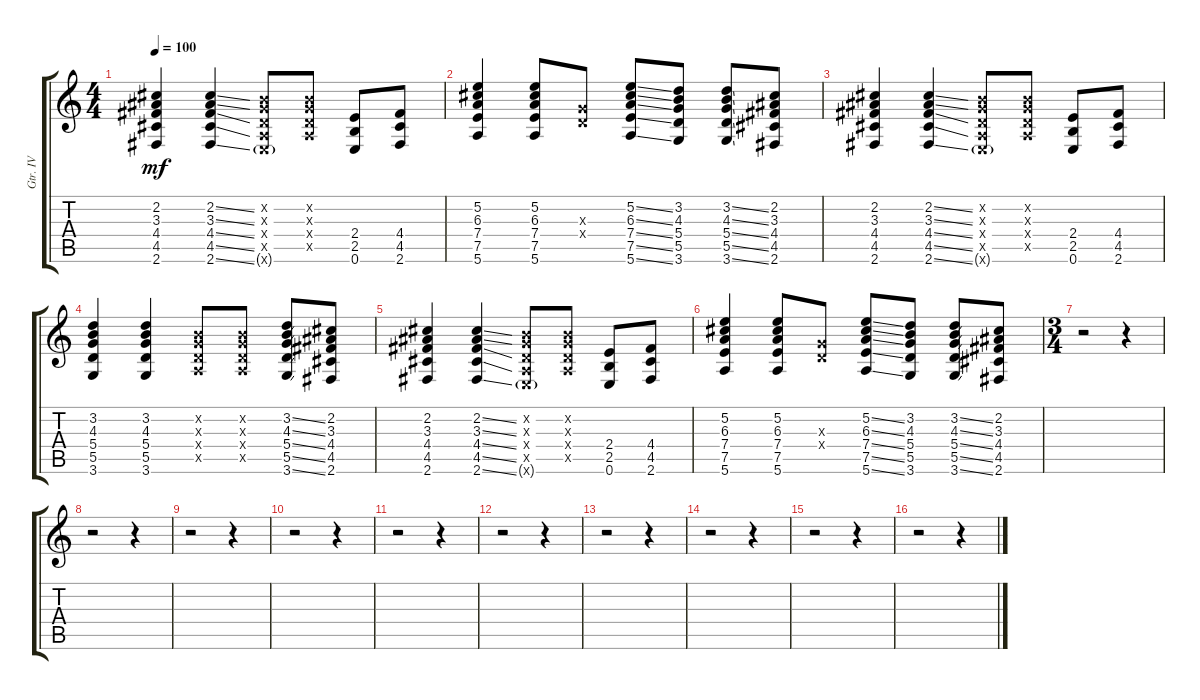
\track ("Gtr. IV" "Gtr. IV") {instrument distortionguitar}
\staff {score tabs}
\tuning (E4 B3 G3 D3 A2 E2) {hide}
\ts (4 4)
\tempo 100
\clef g2
\ks c
(2.2 3.3 4.4 4.5 2.6).4{dy mf} (2.2{ss} 3.3{ss} 4.4{ss} 4.5{ss} 2.6{ss}).4 (0.2{x} 0.3{x} 0.4{x} 0.5{x} 0.6{g x}).8 (0.2{x} 0.3{x} 0.4{x} 0.5{x}).8 (2.4 2.5 0.6).8 (4.4 4.5 2.6).8 |
(5.2 6.3 7.4 7.5 5.6).4 (5.2 6.3 7.4 7.5 5.6).8 (0.3{x} 0.4{x}).8 (5.2{ss} 6.3{ss} 7.4{ss} 7.5{ss} 5.6{ss}).8 (3.2 4.3 5.4 5.5 3.6).8 (3.2{ss} 4.3{ss} 5.4{ss} 5.5{ss} 3.6{ss}).8 (2.2 3.3 4.4 4.5 2.6).8 |
(2.2 3.3 4.4 4.5 2.6).4{instrument distortionguitar} (2.2{ss} 3.3{ss} 4.4{ss} 4.5{ss} 2.6{ss}).4 (0.2{x} 0.3{x} 0.4{x} 0.5{x} 0.6{g x}).8 (0.2{x} 0.3{x} 0.4{x} 0.5{x}).8 (2.4 2.5 0.6).8 (4.4 4.5 2.6).8 |
(3.2 4.3 5.4 5.5 3.6).4 (3.2 4.3 5.4 5.5 3.6).4 (0.2{x} 0.3{x} 0.4{x} 0.5{x}).8 (0.2{x} 0.3{x} 0.4{x} 0.5{x}).8 (3.2{ss} 4.3{ss} 5.4{ss} 5.5{ss} 3.6{ss}).8 (2.2 3.3 4.4 4.5 2.6).8 |
(2.2 3.3 4.4 4.5 2.6).4 (2.2{ss} 3.3{ss} 4.4{ss} 4.5{ss} 2.6{ss}).4 (0.2{x} 0.3{x} 0.4{x} 0.5{x} 0.6{g x}).8 (0.2{x} 0.3{x} 0.4{x} 0.5{x}).8 (2.4 2.5 0.6).8 (4.4 4.5 2.6).8 |
(5.2 6.3 7.4 7.5 5.6).4 (5.2 6.3 7.4 7.5 5.6).8 (0.3{x} 0.4{x}).8 (5.2{ss} 6.3{ss} 7.4{ss} 7.5{ss} 5.6{ss}).8 (3.2 4.3 5.4 5.5 3.6).8 (3.2{ss} 4.3{ss} 5.4{ss} 5.5{ss} 3.6{ss}).8 (2.2 3.3 4.4 4.5 2.6).8 |
\ts (3 4)
r.2 r.4 |
r.2 r.4 |
r.2 r.4 |
r.2 r.4 |
r.2 r.4 |
r.2 r.4 |
r.2 r.4 |
r.2 r.4 |
r.2 r.4 |
r.2 r.4
